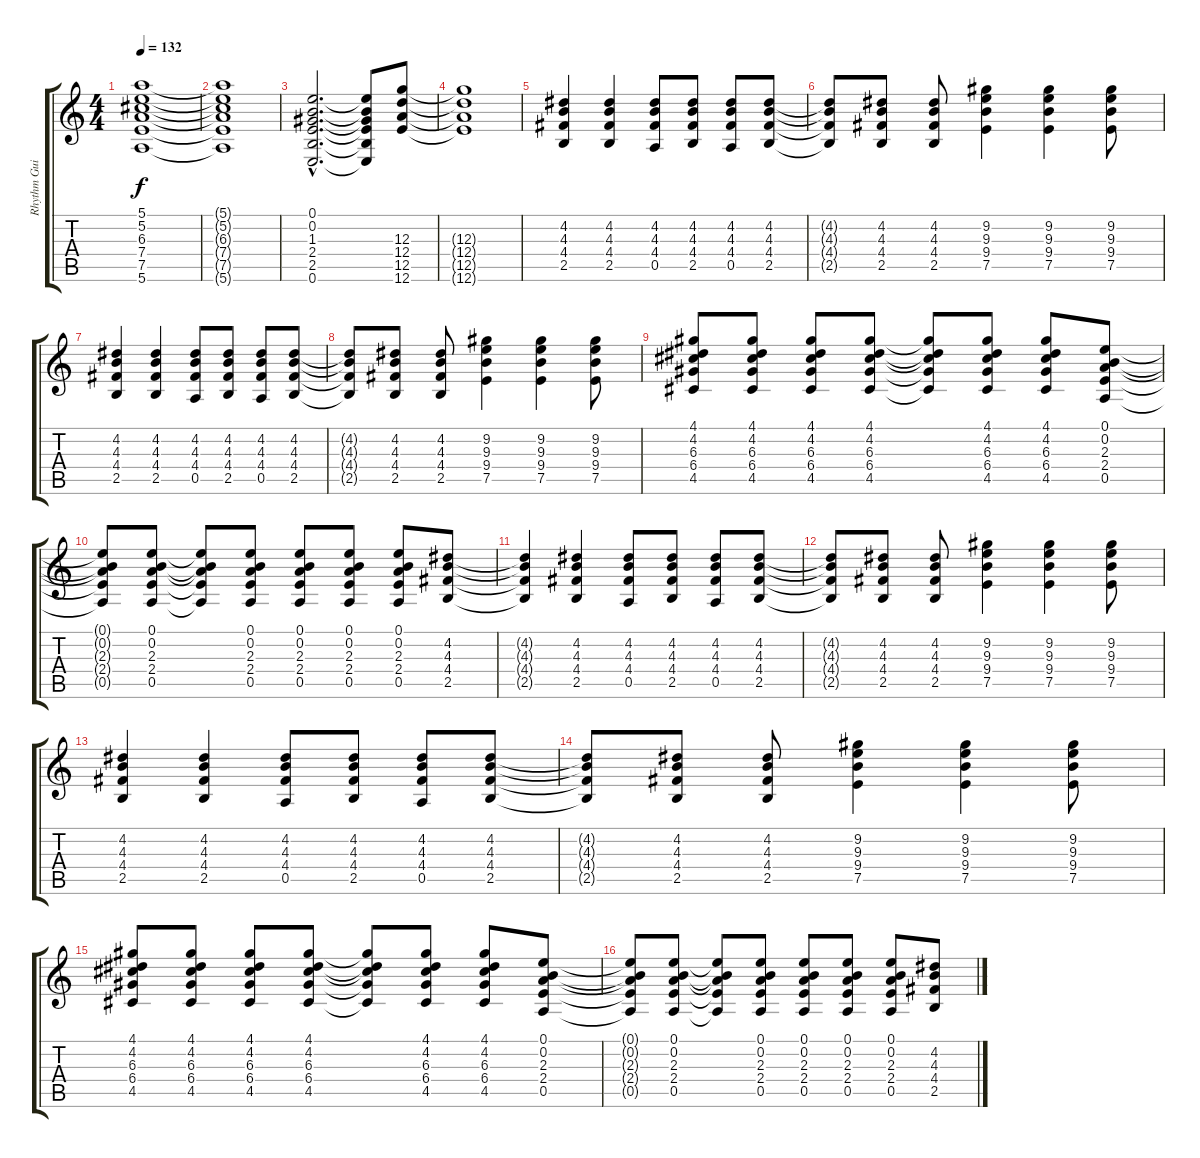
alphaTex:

\track ("Rhythm Guitar" "Rhythm Gui") {instrument overdrivenguitar}
\staff {score tabs}
\tuning (E4 B3 G3 D3 A2 E2) {hide}
\ts (4 4)
\tempo 132
\clef g2
\ks c
(5.1 5.2 6.3 7.4 7.5 5.6).1{dy f instrument overdrivenguitar} |
(5.1{t} 5.2{t} 6.3{t} 7.4{t} 7.5{t} 5.6{t}).1 |
(0.1{hac} 0.2{hac} 1.3{hac} 2.4{hac} 2.5{hac} 0.6{hac}).2{d} (0.1{t} 0.2{t} 1.3{t} 2.4{t} 2.5{t} 0.6{t}).8 (12.3 12.4 12.5 12.6).8 |
(12.3{t} 12.4{t} 12.5{t} 12.6{t}).1 |
(4.2 4.3 4.4 2.5).4 (4.2 4.3 4.4 2.5).4 (4.2 4.3 4.4 0.5).8 (4.2 4.3 4.4 2.5).8 (4.2 4.3 4.4 0.5).8 (4.2 4.3 4.4 2.5).8 |
(4.2{t} 4.3{t} 4.4{t} 2.5{t}).8 (4.2 4.3 4.4 2.5).8 (4.2 4.3 4.4 2.5).8 (9.2 9.3 9.4 7.5).4 (9.2 9.3 9.4 7.5).4 (9.2 9.3 9.4 7.5).8 |
(4.2 4.3 4.4 2.5).4 (4.2 4.3 4.4 2.5).4 (4.2 4.3 4.4 0.5).8 (4.2 4.3 4.4 2.5).8 (4.2 4.3 4.4 0.5).8 (4.2 4.3 4.4 2.5).8 |
(4.2{t} 4.3{t} 4.4{t} 2.5{t}).8 (4.2 4.3 4.4 2.5).8 (4.2 4.3 4.4 2.5).8 (9.2 9.3 9.4 7.5).4 (9.2 9.3 9.4 7.5).4 (9.2 9.3 9.4 7.5).8 |
(4.1 4.2 6.3 6.4 4.5).8 (4.1 4.2 6.3 6.4 4.5).8 (4.1 4.2 6.3 6.4 4.5).8 (4.1 4.2 6.3 6.4 4.5).8 (4.1{t} 4.2{t} 6.3{t} 6.4{t} 4.5{t}).8 (4.1 4.2 6.3 6.4 4.5).8 (4.1 4.2 6.3 6.4 4.5).8 (0.1 0.2 2.3 2.4 0.5).8 |
(0.1{t} 0.2{t} 2.3{t} 2.4{t} 0.5{t}).8 (0.1 0.2 2.3 2.4 0.5).8 (0.1{t} 0.2{t} 2.3{t} 2.4{t} 0.5{t}).8 (0.1 0.2 2.3 2.4 0.5).8 (0.1 0.2 2.3 2.4 0.5).8 (0.1 0.2 2.3 2.4 0.5).8 (0.1 0.2 2.3 2.4 0.5).8 (4.2 4.3 4.4 2.5).8 |
(4.2{t} 4.3{t} 4.4{t} 2.5{t}).4 (4.2 4.3 4.4 2.5).4 (4.2 4.3 4.4 0.5).8 (4.2 4.3 4.4 2.5).8 (4.2 4.3 4.4 0.5).8 (4.2 4.3 4.4 2.5).8 |
(4.2{t} 4.3{t} 4.4{t} 2.5{t}).8 (4.2 4.3 4.4 2.5).8 (4.2 4.3 4.4 2.5).8 (9.2 9.3 9.4 7.5).4 (9.2 9.3 9.4 7.5).4 (9.2 9.3 9.4 7.5).8 |
(4.2 4.3 4.4 2.5).4 (4.2 4.3 4.4 2.5).4 (4.2 4.3 4.4 0.5).8 (4.2 4.3 4.4 2.5).8 (4.2 4.3 4.4 0.5).8 (4.2 4.3 4.4 2.5).8 |
(4.2{t} 4.3{t} 4.4{t} 2.5{t}).8 (4.2 4.3 4.4 2.5).8 (4.2 4.3 4.4 2.5).8 (9.2 9.3 9.4 7.5).4 (9.2 9.3 9.4 7.5).4 (9.2 9.3 9.4 7.5).8 |
(4.1 4.2 6.3 6.4 4.5).8 (4.1 4.2 6.3 6.4 4.5).8 (4.1 4.2 6.3 6.4 4.5).8 (4.1 4.2 6.3 6.4 4.5).8 (4.1{t} 4.2{t} 6.3{t} 6.4{t} 4.5{t}).8 (4.1 4.2 6.3 6.4 4.5).8 (4.1 4.2 6.3 6.4 4.5).8 (0.1 0.2 2.3 2.4 0.5).8 |
(0.1{t} 0.2{t} 2.3{t} 2.4{t} 0.5{t}).8 (0.1 0.2 2.3 2.4 0.5).8 (0.1{t} 0.2{t} 2.3{t} 2.4{t} 0.5{t}).8 (0.1 0.2 2.3 2.4 0.5).8 (0.1 0.2 2.3 2.4 0.5).8 (0.1 0.2 2.3 2.4 0.5).8 (0.1 0.2 2.3 2.4 0.5).8 (4.2 4.3 4.4 2.5).8
